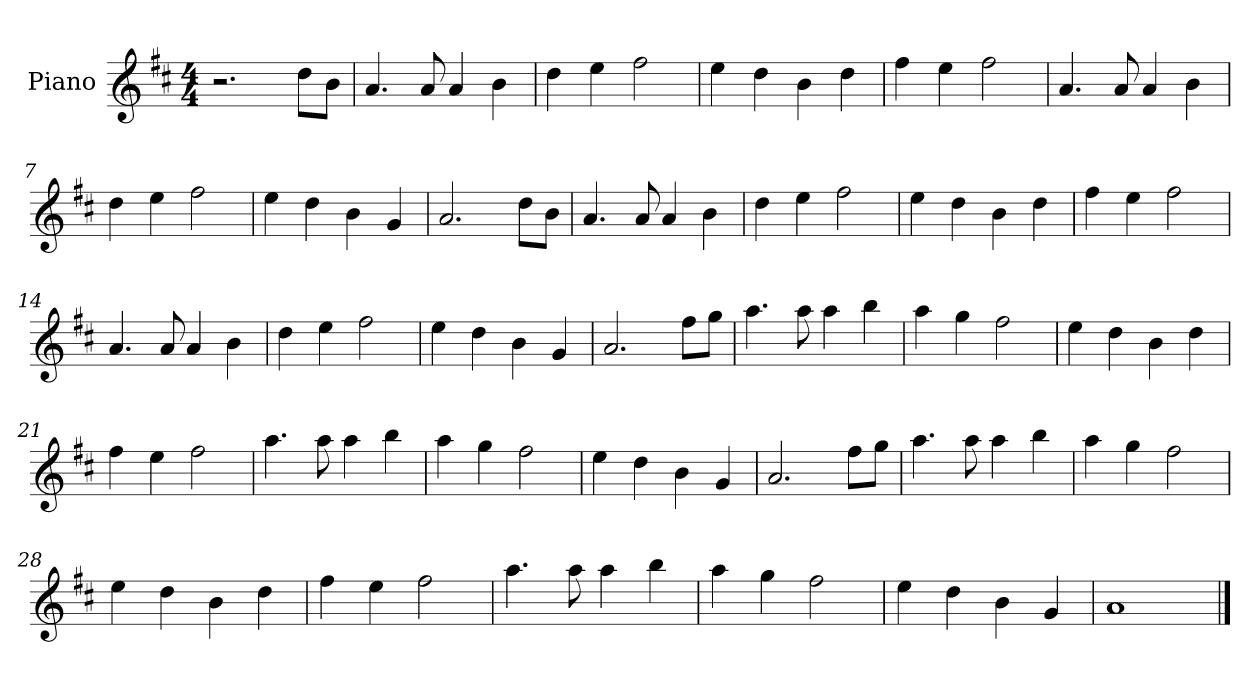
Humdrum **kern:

**kern
*part1
*staff1
*I"Piano
*I'Pno
*clefG2
*k[f#c#]
*M4/4
=1
2.r
8dd\L
8b\J
=2
4.a/
8a/
4a/
4b\
=3
4dd\
4ee\
2ff#\
=4
4ee\
4dd\
4b\
4dd\
=5
4ff#\
4ee\
2ff#\
=6
4.a/
8a/
4a/
4b\
=7
4dd\
4ee\
2ff#\
=8
4ee\
4dd\
4b\
4g/
=9
2.a/
8dd\L
8b\J
=10
4.a/
8a/
4a/
4b\
=11
4dd\
4ee\
2ff#\
=12
4ee\
4dd\
4b\
4dd\
=13
4ff#\
4ee\
2ff#\
=14
4.a/
8a/
4a/
4b\
=15
4dd\
4ee\
2ff#\
=16
4ee\
4dd\
4b\
4g/
=17
2.a/
8ff#\L
8gg\J
=18
4.aa\
8aa\
4aa\
4bb\
=19
4aa\
4gg\
2ff#\
=20
4ee\
4dd\
4b\
4dd\
=21
4ff#\
4ee\
2ff#\
=22
4.aa\
8aa\
4aa\
4bb\
=23
4aa\
4gg\
2ff#\
=24
4ee\
4dd\
4b\
4g/
=25
2.a/
8ff#\L
8gg\J
=26
4.aa\
8aa\
4aa\
4bb\
=27
4aa\
4gg\
2ff#\
=28
4ee\
4dd\
4b\
4dd\
=29
4ff#\
4ee\
2ff#\
=30
4.aa\
8aa\
4aa\
4bb\
=31
4aa\
4gg\
2ff#\
=32
4ee\
4dd\
4b\
4g/
=33
1a
==
*-
